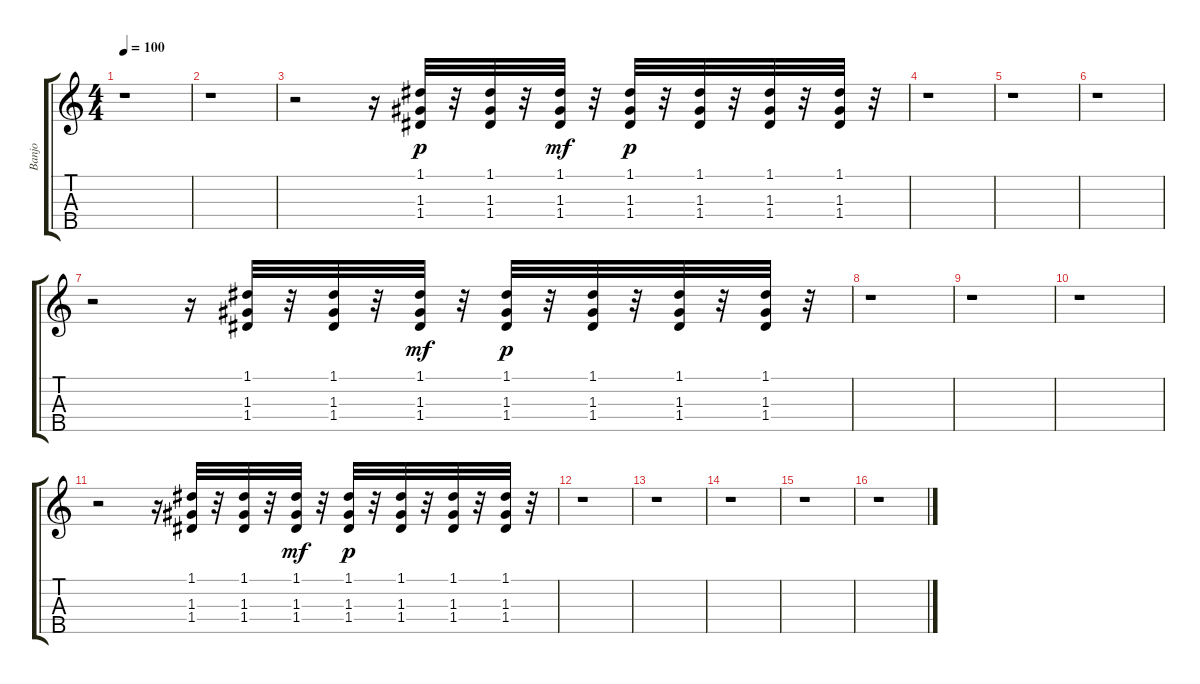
\track ("Banjo" "Banjo") {instrument banjo}
\staff {score tabs}
\tuning (D4 B3 G3 D3 G4) {hide}
\displaytranspose 12
\ts (4 4)
\tempo 100
\clef g2
\ks c
r.1{dy p} |
r.1 |
r.2 r.16 (1.1 1.3 1.4).32 r.32 (1.1 1.3 1.4).32 r.32 (1.1 1.3 1.4).32{dy mf} r.32 (1.1 1.3 1.4).32{dy p} r.32 (1.1 1.3 1.4).32 r.32 (1.1 1.3 1.4).32 r.32 (1.1 1.3 1.4).32 r.32 |
r.1 |
r.1 |
r.1 |
r.2 r.16 (1.1 1.3 1.4).32 r.32 (1.1 1.3 1.4).32 r.32 (1.1 1.3 1.4).32{dy mf} r.32 (1.1 1.3 1.4).32{dy p} r.32 (1.1 1.3 1.4).32 r.32 (1.1 1.3 1.4).32 r.32 (1.1 1.3 1.4).32 r.32 |
r.1 |
r.1 |
r.1 |
r.2 r.16 (1.1 1.3 1.4).32 r.32 (1.1 1.3 1.4).32 r.32 (1.1 1.3 1.4).32{dy mf} r.32 (1.1 1.3 1.4).32{dy p} r.32 (1.1 1.3 1.4).32 r.32 (1.1 1.3 1.4).32 r.32 (1.1 1.3 1.4).32 r.32 |
r.1 |
r.1 |
r.1 |
r.1 |
r.1
